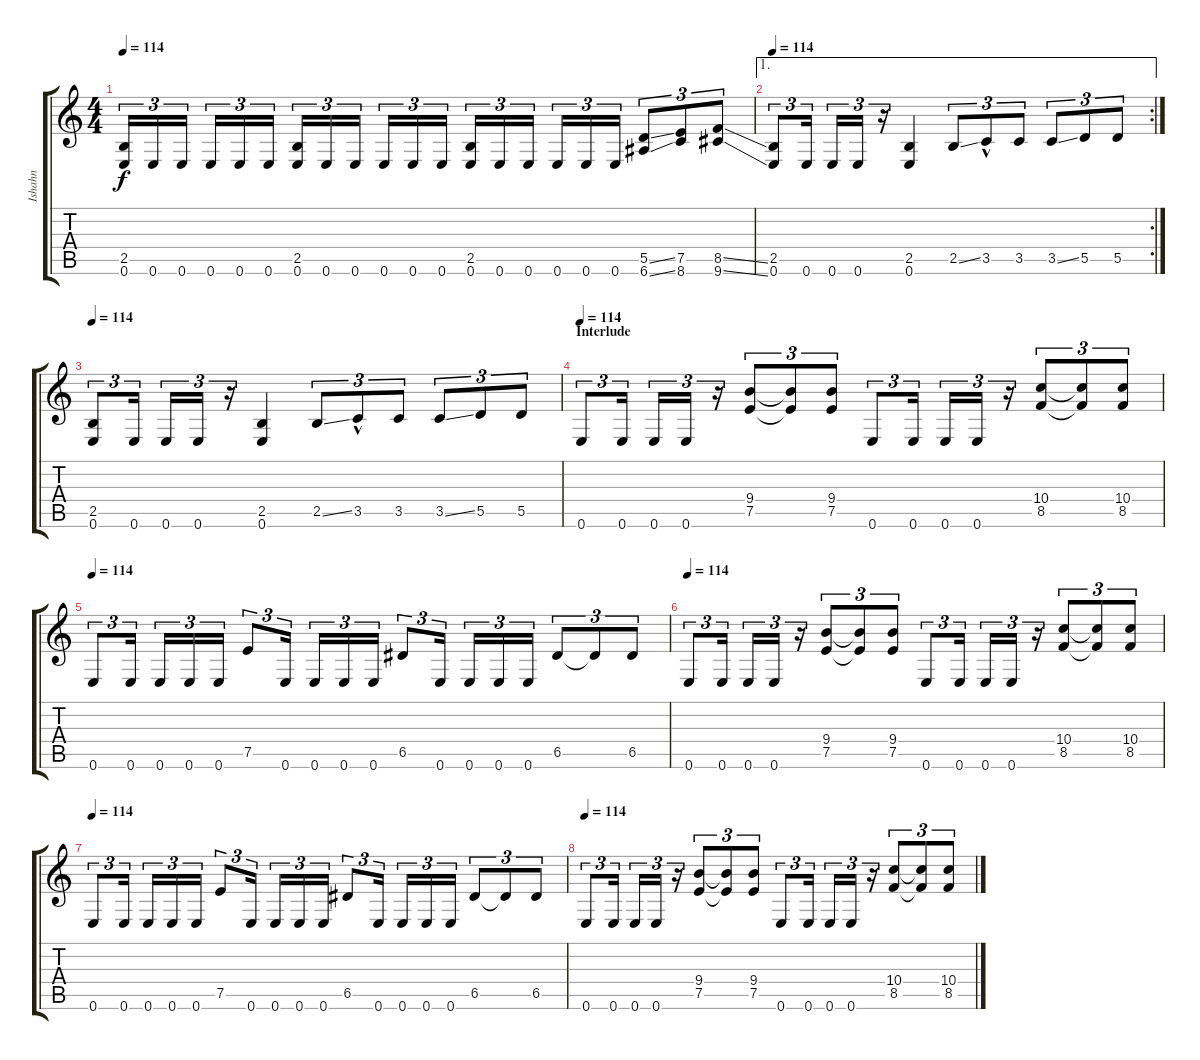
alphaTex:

\track ("Ishahn" "Ishahn") {instrument distortionguitar}
\staff {score tabs}
\tuning (E4 B3 G3 D3 A2 E2) {hide}
\ts (4 4)
\tempo 114
\clef g2
\ks c
(2.5 0.6).16{tu (3 2) dy f} 0.6.16{tu (3 2)} 0.6.16{tu (3 2)} 0.6.16{tu (3 2)} 0.6.16{tu (3 2)} 0.6.16{tu (3 2)} (2.5 0.6).16{tu (3 2)} 0.6.16{tu (3 2)} 0.6.16{tu (3 2)} 0.6.16{tu (3 2)} 0.6.16{tu (3 2)} 0.6.16{tu (3 2)} (2.5 0.6).16{tu (3 2)} 0.6.16{tu (3 2)} 0.6.16{tu (3 2)} 0.6.16{tu (3 2)} 0.6.16{tu (3 2)} 0.6.16{tu (3 2)} (5.5{ss} 6.6{ss}).8{tu (3 2)} (7.5 8.6).8{tu (3 2)} (8.5{ss} 9.6{ss}).8{tu (3 2)} |
\ae 1
\rc 2
\tempo 114
(2.5 0.6).8{tu (3 2)} 0.6.16{tu (3 2)} 0.6.16{tu (3 2)} 0.6.16{tu (3 2)} r.16{tu (3 2)} (2.5 0.6).4 2.5{ss}.8{tu (3 2)} 3.5{hac}.8{tu (3 2)} 3.5.8{tu (3 2)} 3.5{ss}.8{tu (3 2)} 5.5.8{tu (3 2)} 5.5.8{tu (3 2)} |
\tempo 114
(2.5 0.6).8{tu (3 2)} 0.6.16{tu (3 2)} 0.6.16{tu (3 2)} 0.6.16{tu (3 2)} r.16{tu (3 2)} (2.5 0.6).4 2.5{ss}.8{tu (3 2)} 3.5{hac}.8{tu (3 2)} 3.5.8{tu (3 2)} 3.5{ss}.8{tu (3 2)} 5.5.8{tu (3 2)} 5.5.8{tu (3 2)} |
\section ("" "Interlude")
\tempo 114
0.6.8{tu (3 2)} 0.6.16{tu (3 2)} 0.6.16{tu (3 2)} 0.6.16{tu (3 2)} r.16{tu (3 2)} (9.4 7.5).8{tu (3 2)} (9.4{t} 7.5{t}).8{tu (3 2)} (9.4 7.5).8{tu (3 2)} 0.6.8{tu (3 2)} 0.6.16{tu (3 2)} 0.6.16{tu (3 2)} 0.6.16{tu (3 2)} r.16{tu (3 2)} (10.4 8.5).8{tu (3 2)} (10.4{t} 8.5{t}).8{tu (3 2)} (10.4 8.5).8{tu (3 2)} |
\tempo 114
0.6.8{tu (3 2)} 0.6.16{tu (3 2)} 0.6.16{tu (3 2)} 0.6.16{tu (3 2)} 0.6.16{tu (3 2)} 7.5.8{tu (3 2)} 0.6.16{tu (3 2)} 0.6.16{tu (3 2)} 0.6.16{tu (3 2)} 0.6.16{tu (3 2)} 6.5.8{tu (3 2)} 0.6.16{tu (3 2)} 0.6.16{tu (3 2)} 0.6.16{tu (3 2)} 0.6.16{tu (3 2)} 6.5.8{tu (3 2)} 6.5{t}.8{tu (3 2)} 6.5.8{tu (3 2)} |
\tempo 114
0.6.8{tu (3 2)} 0.6.16{tu (3 2)} 0.6.16{tu (3 2)} 0.6.16{tu (3 2)} r.16{tu (3 2)} (9.4 7.5).8{tu (3 2)} (9.4{t} 7.5{t}).8{tu (3 2)} (9.4 7.5).8{tu (3 2)} 0.6.8{tu (3 2)} 0.6.16{tu (3 2)} 0.6.16{tu (3 2)} 0.6.16{tu (3 2)} r.16{tu (3 2)} (10.4 8.5).8{tu (3 2)} (10.4{t} 8.5{t}).8{tu (3 2)} (10.4 8.5).8{tu (3 2)} |
\tempo 114
0.6.8{tu (3 2)} 0.6.16{tu (3 2)} 0.6.16{tu (3 2)} 0.6.16{tu (3 2)} 0.6.16{tu (3 2)} 7.5.8{tu (3 2)} 0.6.16{tu (3 2)} 0.6.16{tu (3 2)} 0.6.16{tu (3 2)} 0.6.16{tu (3 2)} 6.5.8{tu (3 2)} 0.6.16{tu (3 2)} 0.6.16{tu (3 2)} 0.6.16{tu (3 2)} 0.6.16{tu (3 2)} 6.5.8{tu (3 2)} 6.5{t}.8{tu (3 2)} 6.5.8{tu (3 2)} |
\tempo 114
0.6.8{tu (3 2)} 0.6.16{tu (3 2)} 0.6.16{tu (3 2)} 0.6.16{tu (3 2)} r.16{tu (3 2)} (9.4 7.5).8{tu (3 2)} (9.4{t} 7.5{t}).8{tu (3 2)} (9.4 7.5).8{tu (3 2)} 0.6.8{tu (3 2)} 0.6.16{tu (3 2)} 0.6.16{tu (3 2)} 0.6.16{tu (3 2)} r.16{tu (3 2)} (10.4 8.5).8{tu (3 2)} (10.4{t} 8.5{t}).8{tu (3 2)} (10.4 8.5).8{tu (3 2)}
